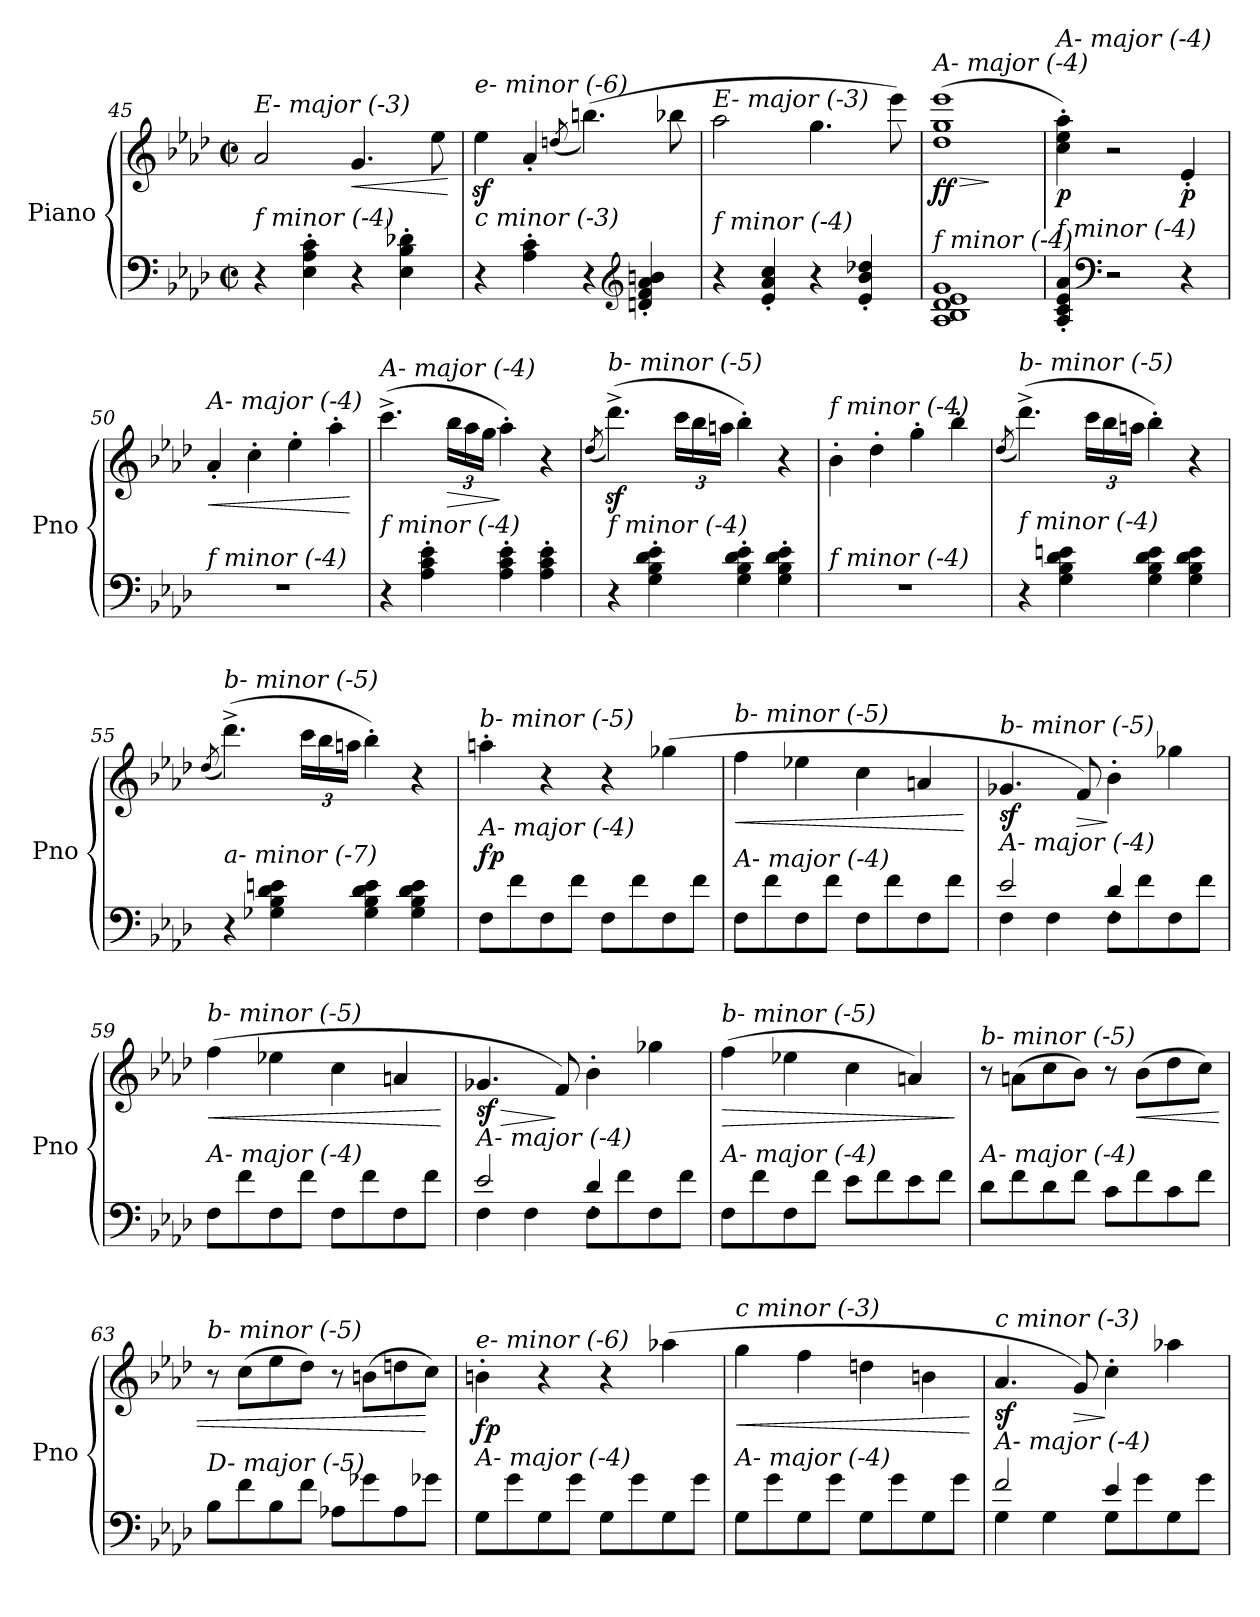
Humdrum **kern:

**kern	**kern	**dynam
*part1	*part1	*part1
*staff2	*staff1	*staff1/2
*I"Piano	*	*
*I'Pno	*	*
*clefF4	*clefG2	*
*k[b-e-a-d-]	*k[b-e-a-d-]	*
*M2/2	*M2/2	*
*met(c|)	*met(c|)	*
=45	=45	=45
!	!LO:TX:i:t=E- major (-3)	!
!LO:TX:i:t=f minor (-4)	!	!
4r	2a-/	.
4E-\' 4A-\' 4c\'	.	.
!	!	!LO:HP:b
4r	4.g/	<
4E-\' 4B-\' 4d-X\'	.	.
.	8ee-\	.
.	.	[
=46	=46	=46
!	!LO:TX:i:t=e- minor (-6)	!
!LO:TX:i:t=c minor (-3)	!	!
4r	4ee-z<\	.
4A-\' 4c\'	4a-'/	.
.	(<8qddn/	.
4r	(>4.bbni\)	.
*clefG2	*	*
4dn/' 4f/' 4a-/' 4bni/'	.	.
.	8bb-\	.
!!LO:LB:g=z
=47	=47	=47
!	!LO:TX:i:t=E- major (-3)	!
!LO:TX:i:t=f minor (-4)	!	!
4r	2aa-\	.
4e-/' 4a-/' 4cc/'	.	.
4r	4.gg\	.
4e-/' 4b-/' 4dd-X/'	.	.
.	8eee-\)	.
=48	=48	=48
!	!LO:TX:i:t=A- major (-4)	!
!LO:TX:i:t=f minor (-4)	!	!
!	!	!LO:HP:b
!	!	!LO:DY:n=1:b
1A- 1B- 1d- 1e- 1g	(>1dd- 1gg 1eee-	> ff
.	.	]
=49	=49	=49
!	!LO:TX:i:t=A- major (-4)	!
!LO:TX:i:t=f minor (-4)	!	!
!	!	!LO:DY:b
4A-/' 4c/' 4e-/' 4a-/'	4cc\' 4ee-\' 4aa-\')	p
*clefF4	*	*
2r	2r	.
!	!	!LO:DY:b
4r	4e-'/	p
=50	=50	=50
!	!LO:TX:i:t=A- major (-4)	!
!LO:TX:i:t=f minor (-4)	!	!
!	!	!LO:HP:b
1r	4a-'/	<
.	4cc'\	.
.	4ee-'\	.
.	4aa-'\	.
.	.	[
=51	=51	=51
!	!LO:TX:i:t=A- major (-4)	!
!LO:TX:i:t=f minor (-4)	!	!
4r	(>4.ccc^\	.
4A-\' 4c\' 4e-\'	.	.
*	*Xbrackettup	*
!	!	!LO:HP:b
.	24bb-\LL	>
.	24aa-\	.
.	24gg\JJ	.
4A-\' 4c\' 4e-\'	4aa-'\)	]
4A-\' 4c\' 4e-\'	4r	.
=52	=52	=52
.	(>8qdd-/	.
!	!LO:TX:i:t=b- minor (-5)	!
!LO:TX:i:t=f minor (-4)	!	!
4r	(>4.ddd-z<^\)	.
4G\' 4B-\' 4d-\' 4e-\'	.	.
.	24ccc\LL	.
.	24bb-\	.
.	24aan\JJ	.
4G\' 4B-\' 4d-\' 4e-\'	4bb-'\)	.
4G\' 4B-\' 4d-\' 4e-\'	4r	.
=53	=53	=53
!	!LO:TX:i:t=f minor (-4)	!
!LO:TX:i:t=f minor (-4)	!	!
1r	4b-'\	.
.	4dd-'\	.
.	4gg'\	.
.	4bb-'\	.
!!LO:LB:g=z
=54	=54	=54
.	(>8qdd-/	.
!	!LO:TX:i:t=b- minor (-5)	!
!LO:TX:i:t=f minor (-4)	!	!
4r	(>4.ddd-^\)	.
4G\ 4B-\ 4d-\ 4en\	.	.
.	24ccc\LL	.
.	24bb-\	.
.	24aan\JJ	.
4G\ 4B-\ 4d-\ 4e\	4bb-'\)	.
4G\ 4B-\ 4d-\ 4e\	4r	.
=55	=55	=55
.	(>8qdd-/	.
!	!LO:TX:i:t=b- minor (-5)	!
!LO:TX:i:t=a- minor (-7)	!	!
4r	(>4.ddd-^\)	.
4G-X\ 4B-\ 4d-\ 4en\	.	.
.	24ccc\LL	.
.	24bb-\	.
.	24aan\JJ	.
4G-\ 4B-\ 4d-\ 4e\	4bb-'\)	.
4G-\ 4B-\ 4d-\ 4e\	4r	.
=56	=56	=56
!	!LO:TX:i:t=b- minor (-5)	!
!LO:TX:i:t=A- major (-4)	!	!
!	!	!LO:DY:a=2
8F\L	4aan'\	fp
8f\	.	.
8F\	4r	.
8f\J	.	.
8F\L	4r	.
8f\	.	.
8F\	(>4gg-X\	.
8f\J	.	.
=57	=57	=57
!	!LO:TX:i:t=b- minor (-5)	!
!LO:TX:i:t=A- major (-4)	!	!
!	!	!LO:HP:b
8F\L	4ff\	<
8f\	.	.
8F\	4ee-X\	.
8f\J	.	.
8F\L	4cc\	.
8f\	.	.
8F\	4an/	.
8f\J	.	.
.	.	[
=58	=58	=58
*^	*^	*
!	!	!LO:TX:i:t=b- minor (-5)	!	!
!LO:TX:i:t=A- major (-4)	!	!	!	!
!	!	!	!	!LO:DY:b
4F\	2e-/	4.g-X/	2.ryy	sf
4F\	.	.	.	.
!	!	!	!	!LO:HP:b
.	.	8f/)	.	>
8F\L	4d-'/	4b-'\	.	]
8f\	.	.	.	.
8F\	4ryy	4gg-X\	4ryy	.
8f\J	.	.	.	.
*v	*v	*	*	*
*	*v	*v	*
!!LO:LB:g=z
=59	=59	=59
!	!LO:TX:i:t=b- minor (-5)	!
!LO:TX:i:t=A- major (-4)	!	!
!	!	!LO:HP:b
8F\L	(>4ff\	<
8f\	.	.
8F\	4ee-X\	.
8f\J	.	.
8F\L	4cc\	.
8f\	.	.
8F\	4an/	.
8f\J	.	.
.	.	[
=60	=60	=60
*^	*	*
!	!	!LO:TX:i:t=b- minor (-5)	!
!LO:TX:i:t=A- major (-4)	!	!	!
!	!	!	!LO:HP:b
*	*	*^	*
!	!	!	!	!LO:DY:n=1:b
4F\	2e-/	4.g-X/	2.ryy	> sf
4F\	.	.	.	.
.	.	8f/)	.	]
8F\L	4d-'/	4b-'\	.	.
8f\	.	.	.	.
8F\	4ryy	4gg-X\	4ryy	.
8f\J	.	.	.	.
*v	*v	*	*	*
*	*v	*v	*
=61	=61	=61
!	!LO:TX:i:t=b- minor (-5)	!
!LO:TX:i:t=A- major (-4)	!	!
!	!	!LO:HP:b
8F\L	(>4ff\	>
8f\	.	.
8F\	4ee-X\	.
8f\J	.	.
8e-\L	4cc\	.
8f\	.	.
8e-\	4an/)	.
8f\J	.	.
.	.	]
=62	=62	=62
!	!LO:TX:i:t=b- minor (-5)	!
!LO:TX:i:t=A- major (-4)	!	!
8d-\L	8r	.
8f\	(>8an\L	.
8d-\	8cc\	.
8f\J	8b-\J)	.
8c\L	8r	.
!	!	!LO:HP:b
8f\	(>8b-\L	<
8c\	8dd-\	.
8f\J	8cc\J)	.
=63	=63	=63
!	!LO:TX:i:t=b- minor (-5)	!
!LO:TX:i:t=D- major (-5)	!	!
8B-\L	8r	.
8f\	(>8cc\L	.
8B-\	8ee-\	.
8f\J	8dd-\J)	.
8A-X\L	8r	.
8g-Xi\	(>8bn\L	.
8A-\	8ddn\	.
8g-Xi\J	8cc\J)	[
!!LO:PB:g=z
=64	=64	=64
!	!LO:TX:i:t=e- minor (-6)	!
!LO:TX:i:t=A- major (-4)	!	!
!	!	!LO:DY:b
8G\L	4bn'\	fp
8g\	.	.
8G\	4r	.
8g\J	.	.
8G\L	4r	.
8g\	.	.
8G\	(>4aa-X\	.
8g\J	.	.
=65	=65	=65
!	!LO:TX:i:t=c minor (-3)	!
!LO:TX:i:t=A- major (-4)	!	!
!	!	!LO:HP:b
8G\L	4gg\	<
8g\	.	.
8G\	4ff\	.
8g\J	.	.
8G\L	4ddn\	.
8g\	.	.
8G\	4bn\	.
8g\J	.	.
.	.	[
=66	=66	=66
*^	*^	*
!	!	!LO:TX:i:t=c minor (-3)	!	!
!LO:TX:i:t=A- major (-4)	!	!	!	!
!	!	!	!	!LO:DY:b
4G\	2f/	4.a-/	2.ryy	sf
4G\	.	.	.	.
!	!	!	!	!LO:HP:b
.	.	8g/)	.	>
8G\L	4e-'/	4cc'\	.	]
8g\	.	.	.	.
8G\	4ryy	4aa-X\	4ryy	.
8g\J	.	.	.	.
*v	*v	*	*	*
*	*v	*v	*
=	=	=
*-	*-	*-
